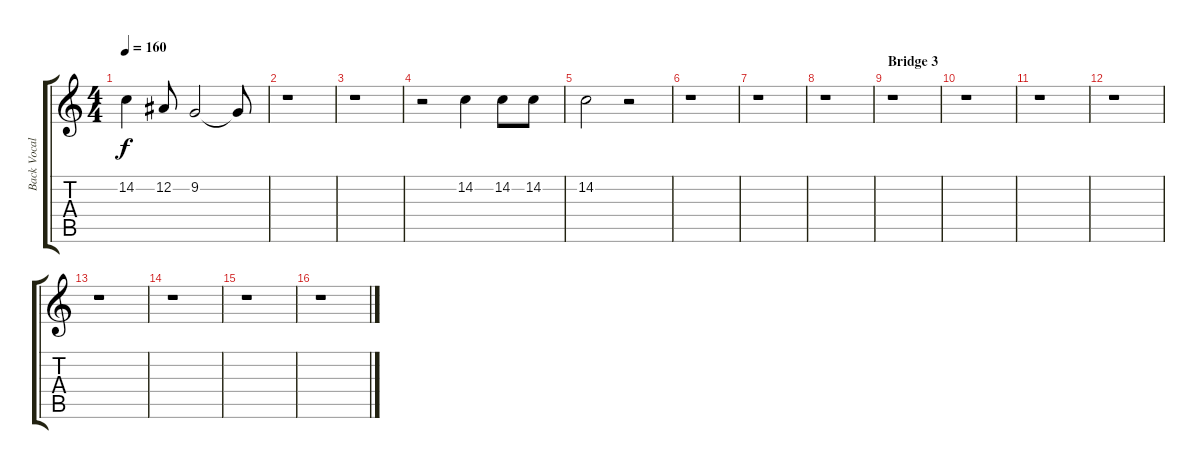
\track ("Back Vocal" "Back Vocal") {instrument viola}
\staff {score tabs}
\tuning (Eb4 Bb3 Gb3 Db3 Ab2 Eb2) {hide}
\ts (4 4)
\tempo 160
\clef g2
\ks c
14.2.4{dy f} 12.2.8 9.2.2 9.2{t}.8 |
r.1 |
r.1 |
r.2 14.2.4 14.2.8 14.2.8 |
14.2.2 r.2 |
r.1 |
r.1 |
r.1 |
\section ("" "Bridge 3")
r.1 |
r.1 |
r.1 |
r.1 |
r.1 |
r.1 |
r.1 |
r.1
